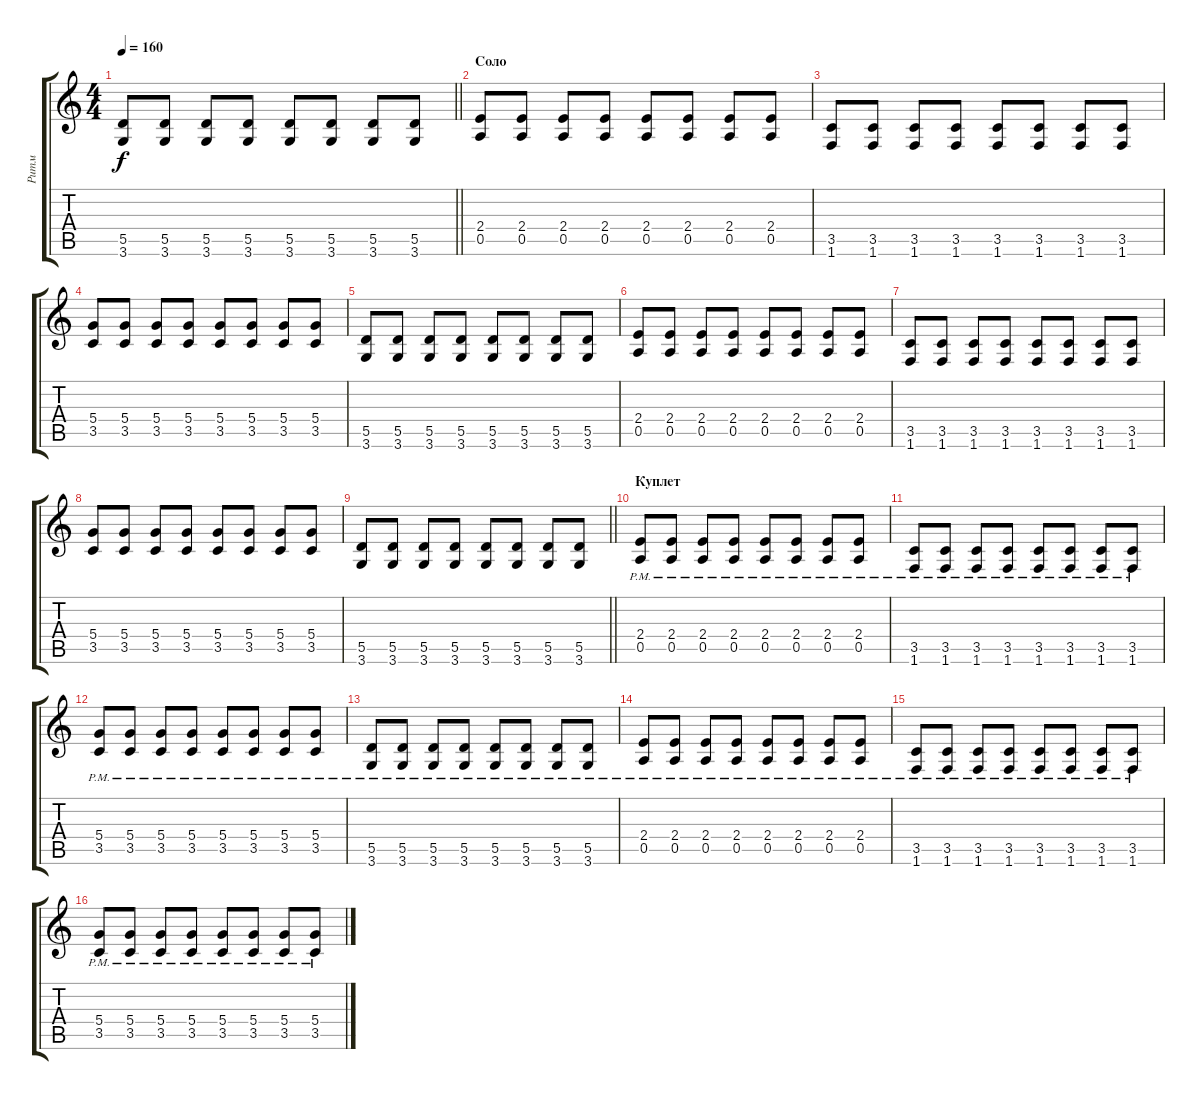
\track ("Ритм" "Ритм") {instrument distortionguitar}
\staff {score tabs}
\tuning (E4 B3 G3 D3 A2 E2) {hide}
\ts (4 4)
\tempo 160
\clef g2
\barLineRight lightlight
\ks c
(5.5 3.6).8{dy f} (5.5 3.6).8 (5.5 3.6).8 (5.5 3.6).8 (5.5 3.6).8 (5.5 3.6).8 (5.5 3.6).8 (5.5 3.6).8 |
\section ("" "Соло")
(2.4 0.5).8 (2.4 0.5).8 (2.4 0.5).8 (2.4 0.5).8 (2.4 0.5).8 (2.4 0.5).8 (2.4 0.5).8 (2.4 0.5).8 |
(3.5 1.6).8 (3.5 1.6).8 (3.5 1.6).8 (3.5 1.6).8 (3.5 1.6).8 (3.5 1.6).8 (3.5 1.6).8 (3.5 1.6).8 |
(5.4 3.5).8 (5.4 3.5).8 (5.4 3.5).8 (5.4 3.5).8 (5.4 3.5).8 (5.4 3.5).8 (5.4 3.5).8 (5.4 3.5).8 |
(5.5 3.6).8 (5.5 3.6).8 (5.5 3.6).8 (5.5 3.6).8 (5.5 3.6).8 (5.5 3.6).8 (5.5 3.6).8 (5.5 3.6).8 |
(2.4 0.5).8 (2.4 0.5).8 (2.4 0.5).8 (2.4 0.5).8 (2.4 0.5).8 (2.4 0.5).8 (2.4 0.5).8 (2.4 0.5).8 |
(3.5 1.6).8 (3.5 1.6).8 (3.5 1.6).8 (3.5 1.6).8 (3.5 1.6).8 (3.5 1.6).8 (3.5 1.6).8 (3.5 1.6).8 |
(5.4 3.5).8 (5.4 3.5).8 (5.4 3.5).8 (5.4 3.5).8 (5.4 3.5).8 (5.4 3.5).8 (5.4 3.5).8 (5.4 3.5).8 |
\barLineRight lightlight
(5.5 3.6).8 (5.5 3.6).8 (5.5 3.6).8 (5.5 3.6).8 (5.5 3.6).8 (5.5 3.6).8 (5.5 3.6).8 (5.5 3.6).8 |
\section ("" "Куплет")
(2.4{pm} 0.5{pm}).8 (2.4{pm} 0.5{pm}).8 (2.4{pm} 0.5{pm}).8 (2.4{pm} 0.5{pm}).8 (2.4{pm} 0.5{pm}).8 (2.4{pm} 0.5{pm}).8 (2.4{pm} 0.5{pm}).8 (2.4{pm} 0.5{pm}).8 |
(3.5{pm} 1.6{pm}).8 (3.5{pm} 1.6{pm}).8 (3.5{pm} 1.6{pm}).8 (3.5{pm} 1.6{pm}).8 (3.5{pm} 1.6{pm}).8 (3.5{pm} 1.6{pm}).8 (3.5{pm} 1.6{pm}).8 (3.5{pm} 1.6{pm}).8 |
(5.4{pm} 3.5{pm}).8 (5.4{pm} 3.5{pm}).8 (5.4{pm} 3.5{pm}).8 (5.4{pm} 3.5{pm}).8 (5.4{pm} 3.5{pm}).8 (5.4{pm} 3.5{pm}).8 (5.4{pm} 3.5{pm}).8 (5.4{pm} 3.5{pm}).8 |
(5.5{pm} 3.6{pm}).8 (5.5{pm} 3.6{pm}).8 (5.5{pm} 3.6{pm}).8 (5.5{pm} 3.6{pm}).8 (5.5{pm} 3.6{pm}).8 (5.5{pm} 3.6{pm}).8 (5.5{pm} 3.6{pm}).8 (5.5{pm} 3.6{pm}).8 |
(2.4{pm} 0.5{pm}).8 (2.4{pm} 0.5{pm}).8 (2.4{pm} 0.5{pm}).8 (2.4{pm} 0.5{pm}).8 (2.4{pm} 0.5{pm}).8 (2.4{pm} 0.5{pm}).8 (2.4{pm} 0.5{pm}).8 (2.4{pm} 0.5{pm}).8 |
(3.5{pm} 1.6{pm}).8 (3.5{pm} 1.6{pm}).8 (3.5{pm} 1.6{pm}).8 (3.5{pm} 1.6{pm}).8 (3.5{pm} 1.6{pm}).8 (3.5{pm} 1.6{pm}).8 (3.5{pm} 1.6{pm}).8 (3.5{pm} 1.6{pm}).8 |
(5.4{pm} 3.5{pm}).8 (5.4{pm} 3.5{pm}).8 (5.4{pm} 3.5{pm}).8 (5.4{pm} 3.5{pm}).8 (5.4{pm} 3.5{pm}).8 (5.4{pm} 3.5{pm}).8 (5.4{pm} 3.5{pm}).8 (5.4{pm} 3.5{pm}).8
